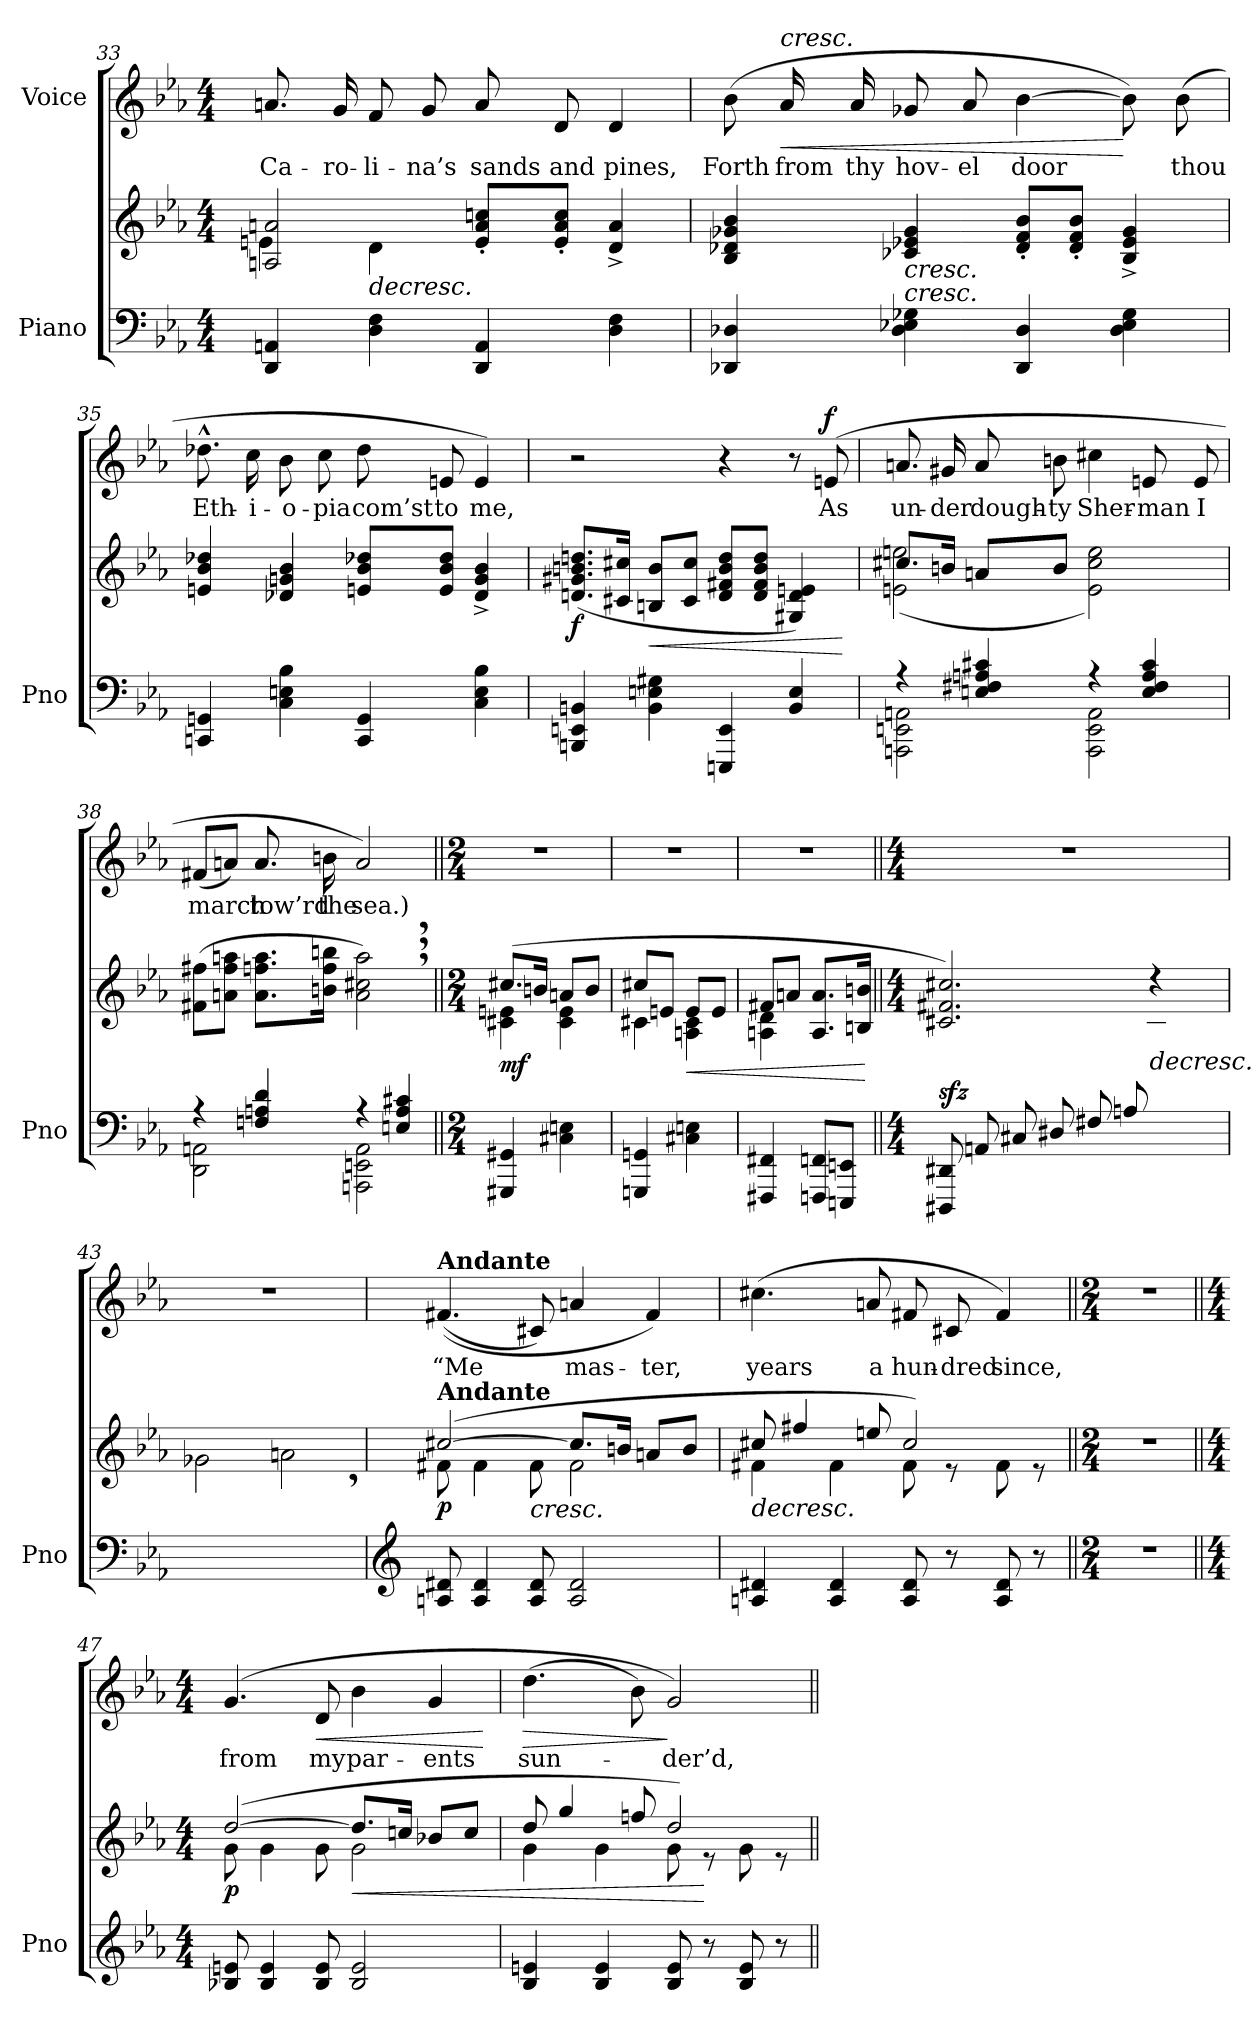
**kern	**kern	**dynam	**kern	**text	**dynam
*part2	*part2	*part2	*part1	*part1	*part1
*staff3	*staff2	*staff2/3	*staff1	*staff1	*staff1
*I"Piano	*	*	*I"Voice	*	*
*I'Pno	*	*	*	*	*
*clefF4	*clefG2	*	*clefG2	*	*
*k[b-e-a-]	*k[b-e-a-]	*	*k[b-e-a-]	*	*
*M4/4	*M4/4	*	*M4/4	*	*
=33	=33	=33	=33	=33	=33
*	*^	*	*	*	*
!	!	!	!	!	!LO:LY:b	!
4DD/ 4AAn/	2An/ 2an/	4en\	.	8.an/	Ca-	.
!	!	!	!	!	!LO:LY:b	!
.	.	.	.	16g/	-ro-	.
!	!	!	!LO:HP:b	!	!LO:LY:b	!
4D\ 4F\	.	4d\	>	8f/	-li-	.
!	!	!	!	!	!LO:LY:b	!
.	.	.	.	8g/	-na’s	.
!	!	!	!	!	!LO:LY:b	!
4DD/ 4AA/	8e/' 8a/' 8ccn/'L	2ryy	.	8a/	sands	.
!	!	!	!	!	!LO:LY:b	!
.	8e/' 8a/' 8cc/'J	.	.	8d/	and	.
!	!	!	!	!	!LO:LY:b	!
4D\ 4F\	4d/^> 4a/^>	.	.	4d/	pines,	.
*	*v	*v	*	*	*	*
!!LO:LB:g=z
=34	=34	=34	=34	=34	=34
!	!	!	!	!LO:LY:b	!
4DD-X/ 4D-X/	4B-/ 4d-X/ 4g-X/ 4b-/	.	(8b-\	Forth	.
!	!	!	!LO:TX:a:i:t=cresc.	!	!
!	!	!	!	!LO:LY:b	!LO:HP:b
.	.	.	16a-/	from	<
!	!	!	!	!LO:LY:b	!
.	.	.	16a-/	thy	.
!	!LO:TX:b:i:t=cresc.	!	!	!	!
!	!	!LO:HP:b	!	!LO:LY:b	!
4D-\ 4E-X\ 4G-X\	4c-X/ 4e-X/ 4g-/	<	8g-X/	hov-	.
!	!	!	!	!LO:LY:b	!
.	.	.	8a-/	-el	.
!	!	!	!	!LO:LY:b	!
4DD-/ 4D-/	8d-/' 8f/' 8b-/'L	.	[4b-\	door	.
.	8d-/' 8f/' 8b-/'J	.	.	.	.
4D-\ 4E-\ 4G-\	4B-/^> 4e-/^> 4g-/^>	.	8b-\])	.	[
!	!	!	!	!LO:LY:b	!
.	.	.	(8b-\	thou	.
.	.	]	.	.	.
=35	=35	=35	=35	=35	=35
!	!	!	!	!LO:LY:b	!
4CCn/ 4GGn/	4en/ 4b-/ 4dd-X/	.	8.dd-X^^\	Eth-	.
!	!	!	!	!LO:LY:b	!
.	.	.	16cc\	-i-	.
!	!	!	!	!LO:LY:b	!
4C\ 4En\ 4B-\	4d-X/ 4gn/ 4b-/	.	8b-\	-o-	.
!	!	!	!	!LO:LY:b	!
.	.	.	8cc\	-pia	.
!	!	!	!	!LO:LY:b	!
4CC/ 4GG/	8en/ 8b-/ 8dd-X/L	.	8dd-\	com’st	.
!	!	!	!	!LO:LY:b	!
.	8e/ 8b-/ 8dd-/J	.	8en/	to	.
!	!	!	!	!LO:LY:b	!
4C\ 4E\ 4B-\	4d-/^ 4g/^ 4b-/^	.	4e/)	me,	.
!!LO:PB:g=z
=36	=36	=36	=36	=36	=36
!	!	!LO:DY:b	!	!	!
4BBBn/ 4EEn/ 4BBn/	(>8.dn/ 8.g#X/ 8.bn/ 8.ddn/L	f	2r	.	.
.	16c#X/ 16cc#X/Jk	.	.	.	.
!	!	!LO:HP:b	!	!	!
4BB\ 4En\ 4G#X\	8Bn/ 8b/L	<	.	.	.
.	8c#/ 8cc#/J	.	.	.	.
4EEEn/ 4EE/	8d/ 8f#X/ 8b/ 8dd/L	.	4r	.	.
.	8d/ 8f#/ 8b/ 8dd/J	.	.	.	.
4BB/ 4E/	4G#X/ 4d/ 4en/)	.	8r	.	.
!	!	!	!	!LO:LY:b	!LO:DY:a
.	.	.	(8en/	As	f
.	.	[	.	.	.
=37	=37	=37	=37	=37	=37
*^	*^	*	*	*	*
!	!	!	!	!	!	!LO:LY:b	!
4r	2AAAn\ 2EEn\ 2AAn\	8.cc#X/L	(>2en\ 2een\	.	8.an/	un-	.
!	!	!	!	!	!	!LO:LY:b	!
.	.	16bn/Jk	.	.	16g#X/	-der	.
!	!	!	!	!	!	!LO:LY:b	!
4En/ 4F#X/ 4An/ 4c#X/	.	8an/L	.	.	8a/	dough-	.
!	!	!	!	!	!	!LO:LY:b	!
.	.	8b/J	.	.	8bn\	-ty	.
!	!	!	!	!	!	!LO:LY:b	!
4r	2AAA\ 2EE\ 2AA\	2ryy	2e\ 2cc#\ 2ee\)	.	4cc#X\	Sher-	.
!	!	!	!	!	!	!LO:LY:b	!
4E/ 4F#/ 4A/ 4c#/	.	.	.	.	8en/	-man	.
!	!	!	!	!	!	!LO:LY:b	!
.	.	.	.	.	8e/	I	.
*	*	*v	*v	*	*	*	*
=38	=38	=38	=38	=38	=38	=38
!	!	!	!	!	!LO:LY:b	!
4r	2DD\ 2AAn\	(8f#X\ 8ff#X\L	.	(8f#X/L	march	.
.	.	8an\ 8ff#\ 8aan\J	.	8an/J)	.	.
!	!	!	!	!	!LO:LY:b	!
4Fn/ 4An/ 4d/	.	8.a\ 8.ffn\ 8.aa\L	.	8.a/	tow’rd	.
!	!	!	!	!	!LO:LY:b	!
.	.	16bn\ 16ff\ 16bbn\Jk	.	16bn\	the	.
!	!	!	!	!	!LO:LY:b	!
4r	2AAAn\ 2EEn\ 2AA\	2a\, 2cc#X\, 2aa\,)	.	2a/)	sea.)	.
4En/ 4A/ 4c#X/	.	.	.	.	.	.
*v	*v	*	*	*	*	*
!!LO:LB:g=z
=39||	=39||	=39||	=39||	=39||	=39||
*M2/4	*M2/4	*	*M2/4	*	*
*	*^	*	*	*	*
!	!	!	!LO:DY:b	!	!	!
4GGG#X/ 4GG#X/	(8.cc#X/L	4c#X\ 4en\	mf	2r	.	.
.	16bn/Jk	.	.	.	.	.
4C#X\ 4En\	8an/L	4c#\ 4e\	.	.	.	.
.	8b/J	.	.	.	.	.
=40	=40	=40	=40	=40	=40	=40
4GGGn/ 4GGn/	8cc#X/L	4c#X\	.	2r	.	.
.	8en/J	.	.	.	.	.
!	!	!	!LO:HP:b	!	!	!
4C#X\ 4En\	8e/L	4An\ 4c#\	<	.	.	.
.	8e/J	.	.	.	.	.
=41	=41	=41	=41	=41	=41	=41
4FFF#X/ 4FF#X/	8f#X/L	4An\ 4d\	.	2r	.	.
.	8an/J	.	.	.	.	.
8FFFn/ 8FFn/L	8.A/ 8.a/L	4ryy	.	.	.	.
8EEEn/ 8EEn/J	.	.	.	.	.	.
.	16Bn/ 16bn/Jk	.	.	.	.	.
*	*v	*v	*	*	*	*
.	.	[	.	.	.
=42||	=42||	=42||	=42||	=42||	=42||
*M4/4	*M4/4	*	*M4/4	*	*
*	*^	*	*	*	*
!	!	!	!LO:DY:b	!	!	!
(8DDD#X/ 8DD#X/L	2.c#X/ 2.f#X/ 2.cc#X/)	2.ryy	sfz	1r	.	.
8AAn/	.	.	.	.	.	.
8C#X/	.	.	.	.	.	.
8D#X/	.	.	.	.	.	.
8F#X/	.	.	.	.	.	.
8An/	.	.	.	.	.	.
!	!	!	!LO:HP:b	!	!	!
4ryy	4r	8c#\	>	.	.	.
.	.	8d#X\J	.	.	.	.
!!LO:LB:g=z
=43	=43	=43	=43	=43	=43	=43
1ryy	1ryy	2g-X\	.	1r	.	.
.	.	2an,\)	.	.	.	.
*	*v	*v	*	*	*	*
.	.	[	.	.	.
=44	=44	=44	=44	=44	=44
*clefG2	*	*	*	*	*
*	*^	*	*	*	*
!	!	!	!	!LO:TX:a:B:t=Andante	!	!
!	!LO:TX:a:B:t=Andante	!	!	!	!	!
!	!	!	!LO:DY:b	!	!LO:LY:b	!LO:DY:a
!	!	!	!	!	!	!LO:DY:n=1:a
8An/ 8d#X/	([2cc#X/	8f#X\	p	(>(>4.f#X/	“Me	p other-dynamics
4A/ 4d#/	.	4f#\	.	.	.	.
!	!	!	!LO:HP:b	!	!	!
8A/ 8d#/	.	8f#\	<	8c#X/)	.	.
!	!	!	!	!	!LO:LY:b	!
2A/ 2d#/	8.cc#/L]	2f#\	.	4an/	mas-	.
.	16bn/Jk	.	.	.	.	.
!	!	!	!	!	!LO:LY:b	!
.	8an/L	.	.	4f#/)	-ter,	.
.	8b/J	.	.	.	.	.
*	*v	*v	*	*	*	*
.	.	]	.	.	.
=45	=45	=45	=45	=45	=45
!	!	!LO:HP:b	!	!LO:LY:b	!
*	*^	*	*	*	*
4An/ 4d#X/	8cc#X/	4f#X\	>	(4.cc#X\	years	.
.	4ff#X/	.	.	.	.	.
4A/ 4d#/	.	4f#\	.	.	.	.
!	!	!	!	!	!LO:LY:b	!
.	8een/	.	.	8an/	a	.
!	!	!	!	!	!LO:LY:b	!
8A/ 8d#/	2cc#/)	8f#\	.	8f#X/	hun-	.
!	!	!	!	!	!LO:LY:b	!
8r	.	8r	[	8c#X/	-dred	.
!	!	!	!	!	!LO:LY:b	!
8A/ 8d#/	.	8f#\	.	4f#/)	since,	.
8r	.	8r	.	.	.	.
*	*v	*v	*	*	*	*
=46||	=46||	=46||	=46||	=46||	=46||
*M2/4	*M2/4	*	*M2/4	*	*
2r	2r	.	2r	.	.
!!LO:LB:g=z
=47||	=47||	=47||	=47||	=47||	=47||
*M4/4	*M4/4	*	*M4/4	*	*
*	*^	*	*	*	*
!	!	!	!LO:DY:b	!	!LO:LY:b	!
8B-X/ 8en/	([2dd/	8g\	p	(4.g/	from	.
4B-/ 4e/	.	4g\	.	.	.	.
!	!	!	!	!	!LO:LY:b	!LO:HP:b
8B-/ 8e/	.	8g\	.	8d/	my	<
!	!	!	!LO:HP:b	!	!LO:LY:b	!
2B-/ 2e/	8.dd/L]	2g\	<	4b-\	par-	.
.	16ccn/Jk	.	.	.	.	.
!	!	!	!	!	!LO:LY:b	!
.	8b-X/L	.	.	4g/	-ents	.
.	8cc/J	.	.	.	.	.
*	*v	*v	*	*	*	*
.	.	]	.	.	[
=48	=48	=48	=48	=48	=48
*	*^	*	*	*	*
!	!	!	!	!	!LO:LY:b	!LO:HP:b
4B-/ 4en/	8dd/	4g\	.	(4.dd\	sun-	>
.	4gg/	.	.	.	.	.
4B-/ 4e/	.	4g\	.	.	.	.
.	8ffn/	.	.	8b-\)	.	.
!	!	!	!	!	!LO:LY:b	!
8B-/ 8e/	2dd/)	8g\	.	2g/)	-der’d,	]
8r	.	8r	[	.	.	.
8B-/ 8e/	.	8g\	.	.	.	.
8r	.	8r	.	.	.	.
*	*v	*v	*	*	*	*
=||	=||	=||	=||	=||	=||
*-	*-	*-	*-	*-	*-
